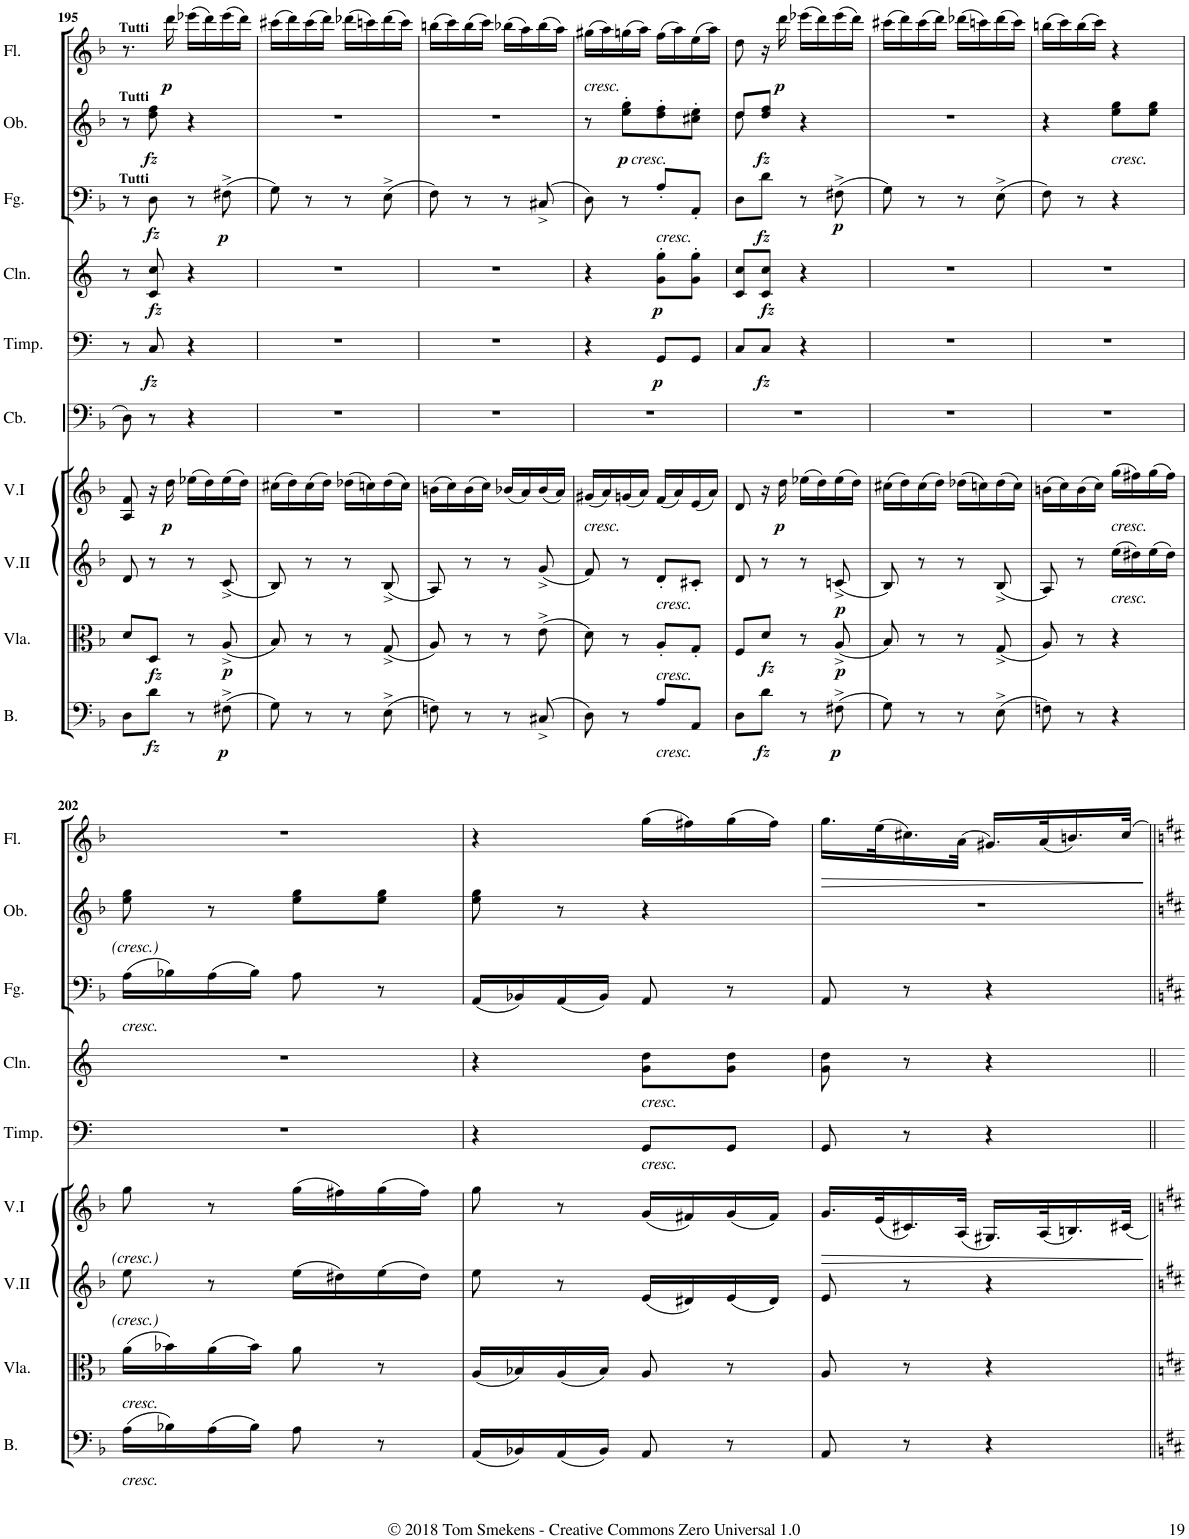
**kern	**dynam	**kern	**dynam	**kern	**dynam	**kern	**dynam	**kern	**kern	**dynam	**kern	**dynam	**kern	**dynam	**kern	**dynam	**kern	**dynam
*part10	*part10	*part9	*part9	*part8	*part8	*part7	*part7	*part6	*part5	*part5	*part4	*part4	*part3	*part3	*part2	*part2	*part1	*part1
*staff10	*staff10	*staff9	*staff9	*staff8	*staff8	*staff7	*staff7	*staff6	*staff5	*staff5	*staff4	*staff4	*staff3	*staff3	*staff2	*staff2	*staff1	*staff1
*I"Violoncello e Basso	*	*I"Viola	*	*I"Violino II	*	*I"Violino I	*	*I"Contrabbasso Principale	*I"Timpani (D, A)	*	*I"Clarini 1,2 (D)	*	*I"Fagotto	*	*I"Oboi 1,2	*	*I"Flauto	*
*I'B.	*	*I'Vla.	*	*I'V.II	*	*I'V.I	*	*I'Cb.	*I'Timp.	*	*I'Cln.	*	*I'Fg.	*	*I'Ob.	*	*I'Fl.	*
!!LO:PB:g=z
*clefF4	*	*clefC3	*	*clefG2	*	*clefG2	*	*clefF4	*clefF4	*	*clefG2	*	*clefF4	*	*clefG2	*	*clefG2	*
*Trd7c12	*	*	*	*	*	*	*	*Trd7c12	*Trd-1c-2	*	*Trd-1c-2	*	*	*	*	*	*	*
*k[b-]	*	*k[b-]	*	*k[b-]	*	*k[b-]	*	*k[b-]	*k[]	*	*k[]	*	*k[b-]	*	*k[b-]	*	*k[b-]	*
*M2/4	*	*M2/4	*	*M2/4	*	*M2/4	*	*M2/4	*M2/4	*	*M2/4	*	*M2/4	*	*M2/4	*	*M2/4	*
=195	=195	=195	=195	=195	=195	=195	=195	=195	=195	=195	=195	=195	=195	=195	=195	=195	=195	=195
*	*	*	*	*	*	*	*	*	*	*	*	*	*	*	*	*	*^	*
8D\L	.	8d/L	.	8d/	.	8A/ 8f/	.	8D\	8r	.	8r	.	8r	.	8r	.	8.r	8ryy	.
!	!	!	!	!	!	!	!	!	!	!	!	!	!	!	!	!	!	!LO:TX:a:B:t=Tutti	!
!	!	!	!	!	!	!	!	!	!	!	!	!	!	!	!LO:TX:a:B:t=Tutti	!	!	!	!
!	!	!	!	!	!	!	!	!	!	!	!	!	!LO:TX:a:B:t=Tutti	!	!	!	!	!	!
!	!LO:DY:b	!	!LO:DY:b	!	!	!	!	!	!	!LO:DY:b	!	!LO:DY:b	!	!LO:DY:b	!	!LO:DY:b	!	!	!
8d\J	fz	8D/J	fz	8r	.	16r	.	8r	8C/	fz	8c/ 8cc/	fz	8D\	fz	8dd\ 8ff\	fz	.	4.ryy	.
!	!	!	!	!	!	!	!LO:DY:b	!	!	!	!	!	!	!	!	!	!	!	!LO:DY:b
.	.	.	.	.	.	16dd\	p	.	.	.	.	.	.	.	.	.	16ddd\	.	p
8r	.	8r	.	8r	.	(16ee-X\LL	.	4r	4r	.	4r	.	8r	.	4r	.	(16eee-X\LL	.	.
.	.	.	.	.	.	16dd\)	.	.	.	.	.	.	.	.	.	.	16ddd\)	.	.
!	!LO:DY:b	!	!LO:DY:b	!	!	!	!	!	!	!	!	!	!	!LO:DY:b	!	!	!	!	!
(8F#X^\	p	(8A^/	p	(8c^/	.	(16ee-\	.	.	.	.	.	.	(8F#X^\	p	.	.	(16eee-\	.	.
.	.	.	.	.	.	16dd\JJ)	.	.	.	.	.	.	.	.	.	.	16ddd\JJ)	.	.
*	*	*	*	*	*	*	*	*	*	*	*	*	*	*	*	*	*v	*v	*
=196	=196	=196	=196	=196	=196	=196	=196	=196	=196	=196	=196	=196	=196	=196	=196	=196	=196	=196
8G\)	.	8B-/)	.	8B-/)	.	(16cc#X\LL	.	2r	2r	.	2r	.	8G\)	.	2r	.	(16ccc#X\LL	.
.	.	.	.	.	.	16dd\)	.	.	.	.	.	.	.	.	.	.	16ddd\)	.
8r	.	8r	.	8r	.	(16cc#\	.	.	.	.	.	.	8r	.	.	.	(16ccc#\	.
.	.	.	.	.	.	16dd\JJ)	.	.	.	.	.	.	.	.	.	.	16ddd\JJ)	.
8r	.	8r	.	8r	.	(16dd-X\LL	.	.	.	.	.	.	8r	.	.	.	(16ddd-X\LL	.
.	.	.	.	.	.	16ccn\)	.	.	.	.	.	.	.	.	.	.	16cccn\)	.
(8E^\	.	(8G^/	.	(8B-^/	.	(16dd-\	.	.	.	.	.	.	(8E^\	.	.	.	(16ddd-\	.
.	.	.	.	.	.	16cc\JJ)	.	.	.	.	.	.	.	.	.	.	16ccc\JJ)	.
=197	=197	=197	=197	=197	=197	=197	=197	=197	=197	=197	=197	=197	=197	=197	=197	=197	=197	=197
8Fn\)	.	8A/)	.	8A/)	.	(16bn\LL	.	2r	2r	.	2r	.	8F\)	.	2r	.	(16bbn\LL	.
.	.	.	.	.	.	16cc\)	.	.	.	.	.	.	.	.	.	.	16ccc\)	.
8r	.	8r	.	8r	.	(16b\	.	.	.	.	.	.	8r	.	.	.	(16bb\	.
.	.	.	.	.	.	16cc\JJ)	.	.	.	.	.	.	.	.	.	.	16ccc\JJ)	.
8r	.	8r	.	8r	.	(16b-X/LL	.	.	.	.	.	.	8r	.	.	.	(16bb-X\LL	.
.	.	.	.	.	.	16a/)	.	.	.	.	.	.	.	.	.	.	16aa\)	.
(8C#X^/	.	(8e^\	.	(8g^/	.	(16b-/	.	.	.	.	.	.	(8C#X^/	.	.	.	(16bb-\	.
.	.	.	.	.	.	16a/JJ)	.	.	.	.	.	.	.	.	.	.	16aa\JJ)	.
=198	=198	=198	=198	=198	=198	=198	=198	=198	=198	=198	=198	=198	=198	=198	=198	=198	=198	=198
!	!	!	!	!	!	!	!	!	!	!	!	!	!	!	!	!	!LO:TX:b:i:t=cresc.	!
!	!	!	!	!	!	!LO:TX:b:i:t=cresc.	!	!	!	!	!	!	!	!	!	!	!	!
8D\)	.	8d\)	.	8f/)	.	(16g#X/LL	.	2r	4r	.	4r	.	8D\)	.	8r	.	(16gg#X\LL	.
.	.	.	.	.	.	16a/)	.	.	.	.	.	.	.	.	.	.	16aa\)	.
!	!	!	!	!	!	!	!	!	!	!	!	!	!	!	!LO:TX:b:i:t=cresc.	!	!	!
!	!	!	!	!	!	!	!	!	!	!	!	!	!	!	!	!LO:DY:b	!	!
8r	.	8r	.	8r	.	(16gn/	.	.	.	.	.	.	8r	.	8ee\' 8gg\'L	p	(16ggn\	.
.	.	.	.	.	.	16a/JJ)	.	.	.	.	.	.	.	.	.	.	16aa\JJ)	.
!	!	!	!	!	!	!	!	!	!	!	!	!	!LO:TX:b:i:t=cresc.	!	!	!	!	!
!	!	!	!	!LO:TX:b:i:t=cresc.	!	!	!	!	!	!	!	!	!	!	!	!	!	!
!	!	!LO:TX:b:i:t=cresc.	!	!	!	!	!	!	!	!	!	!	!	!	!	!	!	!
!LO:TX:b:i:t=cresc.	!	!	!	!	!	!	!	!	!	!	!	!	!	!	!	!	!	!
!	!	!	!	!	!	!	!	!	!	!LO:DY:b	!	!LO:DY:b	!	!	!	!	!	!
8A/L	.	8A'/L	.	8d'/L	.	(16f/LL	.	.	8GG/L	p	8g\' 8gg\'L	p	8A'/L	.	8dd\' 8ff\'	.	(16ff\LL	.
.	.	.	.	.	.	16a/)	.	.	.	.	.	.	.	.	.	.	16aa\)	.
8AA/J	.	8G'/J	.	8c#X'/J	.	(16e/	.	.	8GG/J	.	8g\' 8gg\'J	.	8AA'/J	.	8cc#X\' 8ee\'J	.	(16ee\	.
.	.	.	.	.	.	16a/JJ)	.	.	.	.	.	.	.	.	.	.	16aa\JJ)	.
=199	=199	=199	=199	=199	=199	=199	=199	=199	=199	=199	=199	=199	=199	=199	=199	=199	=199	=199
*	*	*	*	*	*	*	*	*	*	*	*	*	*	*	*^	*	*	*
8D\L	.	8F/L	.	8d/	.	8d/	.	2r	8C/L	.	8c/ 8cc/L	.	8D\L	.	8dd/L	8dd\	.	8dd\	.
!	!LO:DY:b	!	!LO:DY:b	!	!	!	!	!	!	!LO:DY:b	!	!LO:DY:b	!	!LO:DY:b	!	!	!LO:DY:b	!	!
8d\J	fz	8d/J	fz	8r	.	16r	.	.	8C/J	fz	8c/ 8cc/J	fz	8d\J	fz	8dd/ 8ff/J	8ryy	fz	16r	.
!	!	!	!	!	!	!	!LO:DY:b	!	!	!	!	!	!	!	!	!	!	!	!LO:DY:b
.	.	.	.	.	.	16dd\	p	.	.	.	.	.	.	.	.	.	.	16ddd\	p
8r	.	8r	.	8r	.	(16ee-X\LL	.	.	4r	.	4r	.	8r	.	4r	4ryy	.	(16eee-X\LL	.
.	.	.	.	.	.	16dd\)	.	.	.	.	.	.	.	.	.	.	.	16ddd\)	.
!	!LO:DY:b	!	!LO:DY:b	!	!LO:DY:b	!	!	!	!	!	!	!	!	!LO:DY:b	!	!	!	!	!
(8F#X^\	p	(8A^/	p	(8cn^/	p	(16ee-\	.	.	.	.	.	.	(8F#X^\	p	.	.	.	(16eee-\	.
.	.	.	.	.	.	16dd\JJ)	.	.	.	.	.	.	.	.	.	.	.	16ddd\JJ)	.
*	*	*	*	*	*	*	*	*	*	*	*	*	*	*	*v	*v	*	*	*
=200	=200	=200	=200	=200	=200	=200	=200	=200	=200	=200	=200	=200	=200	=200	=200	=200	=200	=200
8G\)	.	8B-/)	.	8B-/)	.	(16cc#X\LL	.	2r	2r	.	2r	.	8G\)	.	2r	.	(16ccc#X\LL	.
.	.	.	.	.	.	16dd\)	.	.	.	.	.	.	.	.	.	.	16ddd\)	.
8r	.	8r	.	8r	.	(16cc#\	.	.	.	.	.	.	8r	.	.	.	(16ccc#\	.
.	.	.	.	.	.	16dd\JJ)	.	.	.	.	.	.	.	.	.	.	16ddd\JJ)	.
8r	.	8r	.	8r	.	(16dd-X\LL	.	.	.	.	.	.	8r	.	.	.	(16ddd-X\LL	.
.	.	.	.	.	.	16ccn\)	.	.	.	.	.	.	.	.	.	.	16cccn\)	.
(8E^\	.	(8G^/	.	(8B-^/	.	(16dd-\	.	.	.	.	.	.	(8E^\	.	.	.	(16ddd-\	.
.	.	.	.	.	.	16cc\JJ)	.	.	.	.	.	.	.	.	.	.	16ccc\JJ)	.
=201	=201	=201	=201	=201	=201	=201	=201	=201	=201	=201	=201	=201	=201	=201	=201	=201	=201	=201
8Fn\)	.	8A/)	.	8A/)	.	(16bn\LL	.	2r	2r	.	2r	.	8F\)	.	4r	.	(16bbn\LL	.
.	.	.	.	.	.	16cc\)	.	.	.	.	.	.	.	.	.	.	16ccc\)	.
8r	.	8r	.	8r	.	(16b\	.	.	.	.	.	.	8r	.	.	.	(16bb\	.
.	.	.	.	.	.	16cc\JJ)	.	.	.	.	.	.	.	.	.	.	16ccc\JJ)	.
!	!	!	!	!	!	!	!	!	!	!	!	!	!	!	!LO:TX:b:i:t=cresc.	!	!	!
!	!	!	!	!	!	!LO:TX:b:i:t=cresc.	!	!	!	!	!	!	!	!	!	!	!	!
!	!	!	!	!LO:TX:b:i:t=cresc.	!	!	!	!	!	!	!	!	!	!	!	!	!	!
4r	.	4r	.	(16ee\LL	.	(16gg\LL	.	.	.	.	.	.	4r	.	8ee\ 8gg\L	.	4r	.
.	.	.	.	16dd#X\)	.	16ff#X\)	.	.	.	.	.	.	.	.	.	.	.	.
.	.	.	.	(16ee\	.	(16gg\	.	.	.	.	.	.	.	.	8ee\ 8gg\J	.	.	.
.	.	.	.	16dd#\JJ)	.	16ff#\JJ)	.	.	.	.	.	.	.	.	.	.	.	.
!!LO:LB:g=z
=202	=202	=202	=202	=202	=202	=202	=202	=202	=202	=202	=202	=202	=202	=202	=202	=202	=202	=202
!	!	!	!	!	!	!	!	!	!	!	!	!	!LO:TX:b:i:t=cresc.	!	!	!	!	!
!	!	!LO:TX:b:i:t=cresc.	!	!	!	!	!	!	!	!	!	!	!	!	!	!	!	!
!LO:TX:b:i:t=cresc.	!	!	!	!	!	!	!	!	!	!	!	!	!	!	!	!	!	!
(16A\LL	.	(16a\LL	.	8ee\	.	8gg\	.	2r	2r	.	2r	.	(16A\LL	.	8ee\ 8gg\	.	2r	.
16B-X\)	.	16b-X\)	.	.	.	.	.	.	.	.	.	.	16B-X\)	.	.	.	.	.
(16A\	.	(16a\	.	8r	.	8r	.	.	.	.	.	.	(16A\	.	8r	.	.	.
16B-\JJ)	.	16b-\JJ)	.	.	.	.	.	.	.	.	.	.	16B-\JJ)	.	.	.	.	.
8A\	.	8a\	.	(16ee\LL	.	(16gg\LL	.	.	.	.	.	.	8A\	.	8ee\ 8gg\L	.	.	.
.	.	.	.	16dd#X\)	.	16ff#X\)	.	.	.	.	.	.	.	.	.	.	.	.
8r	.	8r	.	(16ee\	.	(16gg\	.	.	.	.	.	.	8r	.	8ee\ 8gg\J	.	.	.
.	.	.	.	16dd#\JJ)	.	16ff#\JJ)	.	.	.	.	.	.	.	.	.	.	.	.
=203	=203	=203	=203	=203	=203	=203	=203	=203	=203	=203	=203	=203	=203	=203	=203	=203	=203	=203
(16AA/LL	.	(16A/LL	.	8ee\	.	8gg\	.	2r	4r	.	4r	.	(16AA/LL	.	8ee\ 8gg\	.	4r	.
16BB-X/)	.	16B-X/)	.	.	.	.	.	.	.	.	.	.	16BB-X/)	.	.	.	.	.
(16AA/	.	(16A/	.	8r	.	8r	.	.	.	.	.	.	(16AA/	.	8r	.	.	.
16BB-/JJ)	.	16B-/JJ)	.	.	.	.	.	.	.	.	.	.	16BB-/JJ)	.	.	.	.	.
!	!	!	!	!	!	!	!	!	!	!	!LO:TX:b:i:t=cresc.	!	!	!	!	!	!	!
!	!	!	!	!	!	!	!	!	!LO:TX:b:i:t=cresc.	!	!	!	!	!	!	!	!	!
8AA/	.	8A/	.	(16e/LL	.	(16g/LL	.	.	8GG/L	.	8g\ 8dd\L	.	8AA/	.	4r	.	(16gg\LL	.
.	.	.	.	16d#X/)	.	16f#X/)	.	.	.	.	.	.	.	.	.	.	16ff#X\)	.
8r	.	8r	.	(16e/	.	(16g/	.	.	8GG/J	.	8g\ 8dd\J	.	8r	.	.	.	(16gg\	.
.	.	.	.	16d#/JJ)	.	16f#/JJ)	.	.	.	.	.	.	.	.	.	.	16ff#\JJ)	.
=204	=204	=204	=204	=204	=204	=204	=204	=204	=204	=204	=204	=204	=204	=204	=204	=204	=204	=204
!	!	!	!	!	!	!	!LO:HP:b	!	!	!	!	!	!	!	!	!	!	!LO:HP:b
8AA/	.	8A/	.	8e/	.	16.g/LL	>	2r	8GG/	.	8g\ 8dd\	.	8AA/	.	2r	.	16.gg\LL	>
.	.	.	.	.	.	(32e/K	.	.	.	.	.	.	.	.	.	.	(32ee\K	.
8r	.	8r	.	8r	.	16.c#X/)	.	.	8r	.	8r	.	8r	.	.	.	16.cc#X\)	.
.	.	.	.	.	.	(32A/JJk	.	.	.	.	.	.	.	.	.	.	(32a\JJk	.
4r	.	4r	.	4r	.	16.G#X/LL)	.	.	4r	.	4r	.	4r	.	.	.	16.g#X/LL)	.
.	.	.	.	.	.	(32A/K	.	.	.	.	.	.	.	.	.	.	(32a/K	.
.	.	.	.	.	.	16.Bn/)	.	.	.	.	.	.	.	.	.	.	16.bn/)	.
.	.	.	.	.	.	32c#X/JJk	.	.	.	.	.	.	.	.	.	.	32cc#/JJk	.
.	.	.	.	.	.	.	]	.	.	.	.	.	.	.	.	.	.	]
=||	=||	=||	=||	=||	=||	=||	=||	=||	=||	=||	=||	=||	=||	=||	=||	=||	=||	=||
*-	*-	*-	*-	*-	*-	*-	*-	*-	*-	*-	*-	*-	*-	*-	*-	*-	*-	*-
